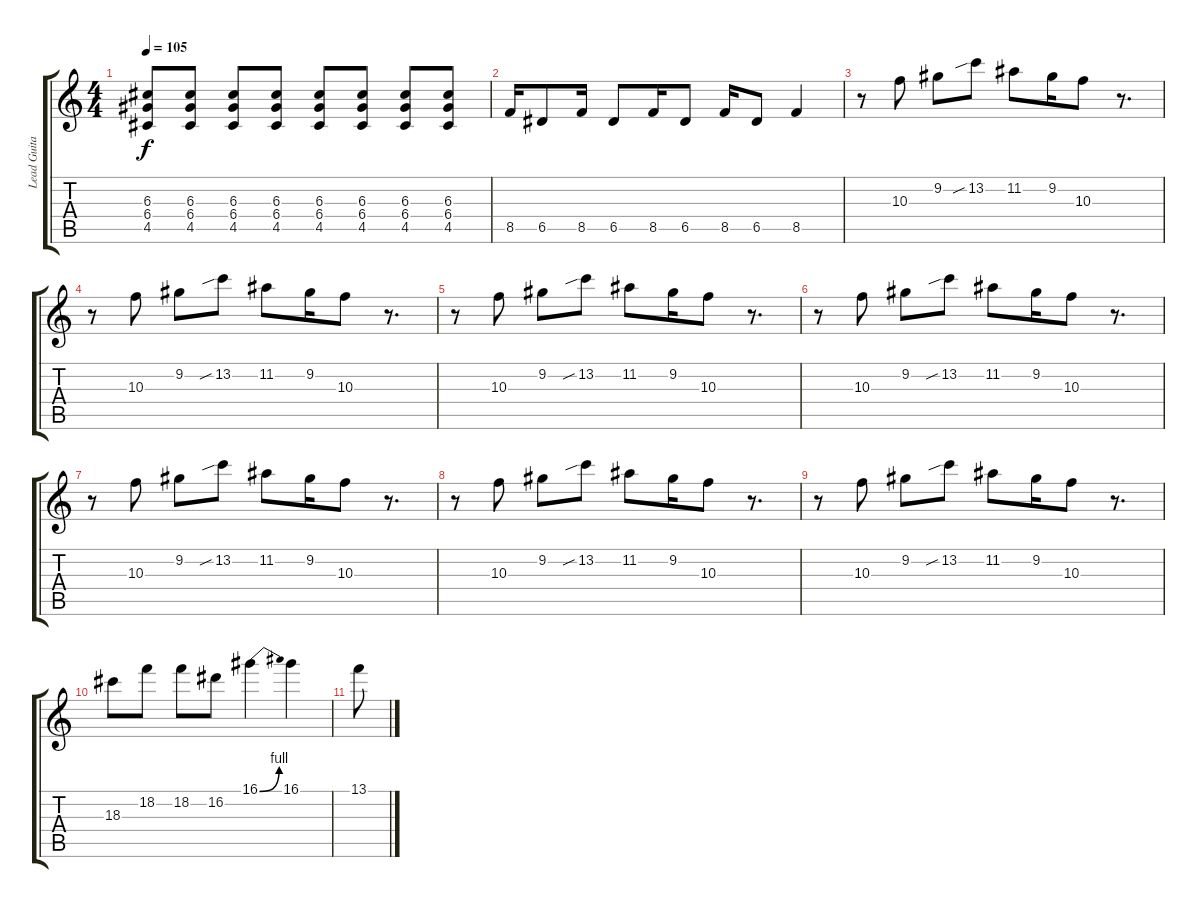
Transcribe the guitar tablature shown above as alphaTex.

\track ("Lead Guitar" "Lead Guita") {instrument overdrivenguitar}
\staff {score tabs}
\tuning (E4 B3 G3 D3 A2 D2) {hide}
\ts (4 4)
\tempo 105
\clef g2
\ks c
(6.3 6.4 4.5).8{dy f instrument overdrivenguitar} (6.3 6.4 4.5).8 (6.3 6.4 4.5).8 (6.3 6.4 4.5).8 (6.3 6.4 4.5).8 (6.3 6.4 4.5).8 (6.3 6.4 4.5).8 (6.3 6.4 4.5).8 |
8.5.16 6.5.8 8.5.16 6.5.8 8.5.16 6.5.8 8.5.16 6.5.8 8.5.4 |
r.8 10.3.8 9.2.8 13.2{sib}.8 11.2.8 9.2.16 10.3.8 r.8{d} |
r.8 10.3.8 9.2.8 13.2{sib}.8 11.2.8 9.2.16 10.3.8 r.8{d} |
r.8 10.3.8 9.2.8 13.2{sib}.8 11.2.8 9.2.16 10.3.8 r.8{d} |
r.8 10.3.8 9.2.8 13.2{sib}.8 11.2.8 9.2.16 10.3.8 r.8{d} |
r.8 10.3.8 9.2.8 13.2{sib}.8 11.2.8 9.2.16 10.3.8 r.8{d} |
r.8 10.3.8 9.2.8 13.2{sib}.8 11.2.8 9.2.16 10.3.8 r.8{d} |
r.8 10.3.8 9.2.8 13.2{sib}.8 11.2.8 9.2.16 10.3.8 r.8{d} |
18.3.8 18.2.8 18.2.8 16.2.8 16.1{be (bend 0 0 60 4)}.4 16.1.4 |
13.1.8
